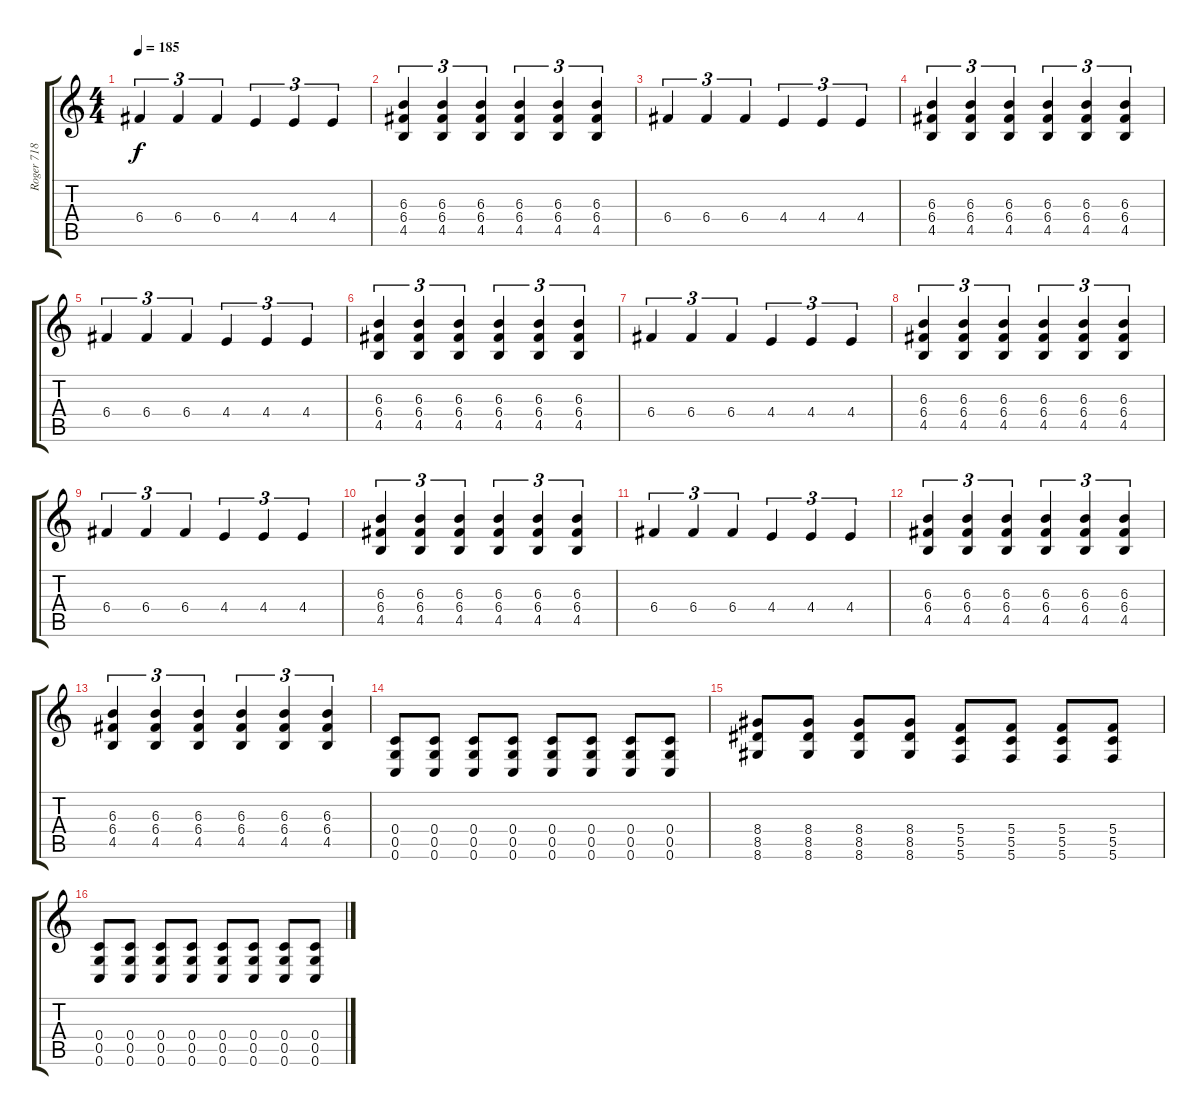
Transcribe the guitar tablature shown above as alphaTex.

\track ("Roger 718" "Roger 718") {instrument distortionguitar}
\staff {score tabs}
\tuning (D4 A3 F3 C3 G2 C2) {hide}
\ts (4 4)
\tempo 185
\clef g2
\ks c
6.4.4{tu (3 2) dy f} 6.4.4{tu (3 2)} 6.4.4{tu (3 2)} 4.4.4{tu (3 2)} 4.4.4{tu (3 2)} 4.4.4{tu (3 2)} |
(6.3 6.4 4.5).4{tu (3 2)} (6.3 6.4 4.5).4{tu (3 2)} (6.3 6.4 4.5).4{tu (3 2)} (6.3 6.4 4.5).4{tu (3 2)} (6.3 6.4 4.5).4{tu (3 2)} (6.3 6.4 4.5).4{tu (3 2)} |
6.4.4{tu (3 2)} 6.4.4{tu (3 2)} 6.4.4{tu (3 2)} 4.4.4{tu (3 2)} 4.4.4{tu (3 2)} 4.4.4{tu (3 2)} |
(6.3 6.4 4.5).4{tu (3 2)} (6.3 6.4 4.5).4{tu (3 2)} (6.3 6.4 4.5).4{tu (3 2)} (6.3 6.4 4.5).4{tu (3 2)} (6.3 6.4 4.5).4{tu (3 2)} (6.3 6.4 4.5).4{tu (3 2)} |
6.4.4{tu (3 2)} 6.4.4{tu (3 2)} 6.4.4{tu (3 2)} 4.4.4{tu (3 2)} 4.4.4{tu (3 2)} 4.4.4{tu (3 2)} |
(6.3 6.4 4.5).4{tu (3 2)} (6.3 6.4 4.5).4{tu (3 2)} (6.3 6.4 4.5).4{tu (3 2)} (6.3 6.4 4.5).4{tu (3 2)} (6.3 6.4 4.5).4{tu (3 2)} (6.3 6.4 4.5).4{tu (3 2)} |
6.4.4{tu (3 2)} 6.4.4{tu (3 2)} 6.4.4{tu (3 2)} 4.4.4{tu (3 2)} 4.4.4{tu (3 2)} 4.4.4{tu (3 2)} |
(6.3 6.4 4.5).4{tu (3 2)} (6.3 6.4 4.5).4{tu (3 2)} (6.3 6.4 4.5).4{tu (3 2)} (6.3 6.4 4.5).4{tu (3 2)} (6.3 6.4 4.5).4{tu (3 2)} (6.3 6.4 4.5).4{tu (3 2)} |
6.4.4{tu (3 2)} 6.4.4{tu (3 2)} 6.4.4{tu (3 2)} 4.4.4{tu (3 2)} 4.4.4{tu (3 2)} 4.4.4{tu (3 2)} |
(6.3 6.4 4.5).4{tu (3 2)} (6.3 6.4 4.5).4{tu (3 2)} (6.3 6.4 4.5).4{tu (3 2)} (6.3 6.4 4.5).4{tu (3 2)} (6.3 6.4 4.5).4{tu (3 2)} (6.3 6.4 4.5).4{tu (3 2)} |
6.4.4{tu (3 2)} 6.4.4{tu (3 2)} 6.4.4{tu (3 2)} 4.4.4{tu (3 2)} 4.4.4{tu (3 2)} 4.4.4{tu (3 2)} |
(6.3 6.4 4.5).4{tu (3 2)} (6.3 6.4 4.5).4{tu (3 2)} (6.3 6.4 4.5).4{tu (3 2)} (6.3 6.4 4.5).4{tu (3 2)} (6.3 6.4 4.5).4{tu (3 2)} (6.3 6.4 4.5).4{tu (3 2)} |
(6.3 6.4 4.5).4{tu (3 2)} (6.3 6.4 4.5).4{tu (3 2)} (6.3 6.4 4.5).4{tu (3 2)} (6.3 6.4 4.5).4{tu (3 2)} (6.3 6.4 4.5).4{tu (3 2)} (6.3 6.4 4.5).4{tu (3 2)} |
(0.4 0.5 0.6).8 (0.4 0.5 0.6).8 (0.4 0.5 0.6).8 (0.4 0.5 0.6).8 (0.4 0.5 0.6).8 (0.4 0.5 0.6).8 (0.4 0.5 0.6).8 (0.4 0.5 0.6).8 |
(8.4 8.5 8.6).8 (8.4 8.5 8.6).8 (8.4 8.5 8.6).8 (8.4 8.5 8.6).8 (5.4 5.5 5.6).8 (5.4 5.5 5.6).8 (5.4 5.5 5.6).8 (5.4 5.5 5.6).8 |
(0.4 0.5 0.6).8 (0.4 0.5 0.6).8 (0.4 0.5 0.6).8 (0.4 0.5 0.6).8 (0.4 0.5 0.6).8 (0.4 0.5 0.6).8 (0.4 0.5 0.6).8 (0.4 0.5 0.6).8
